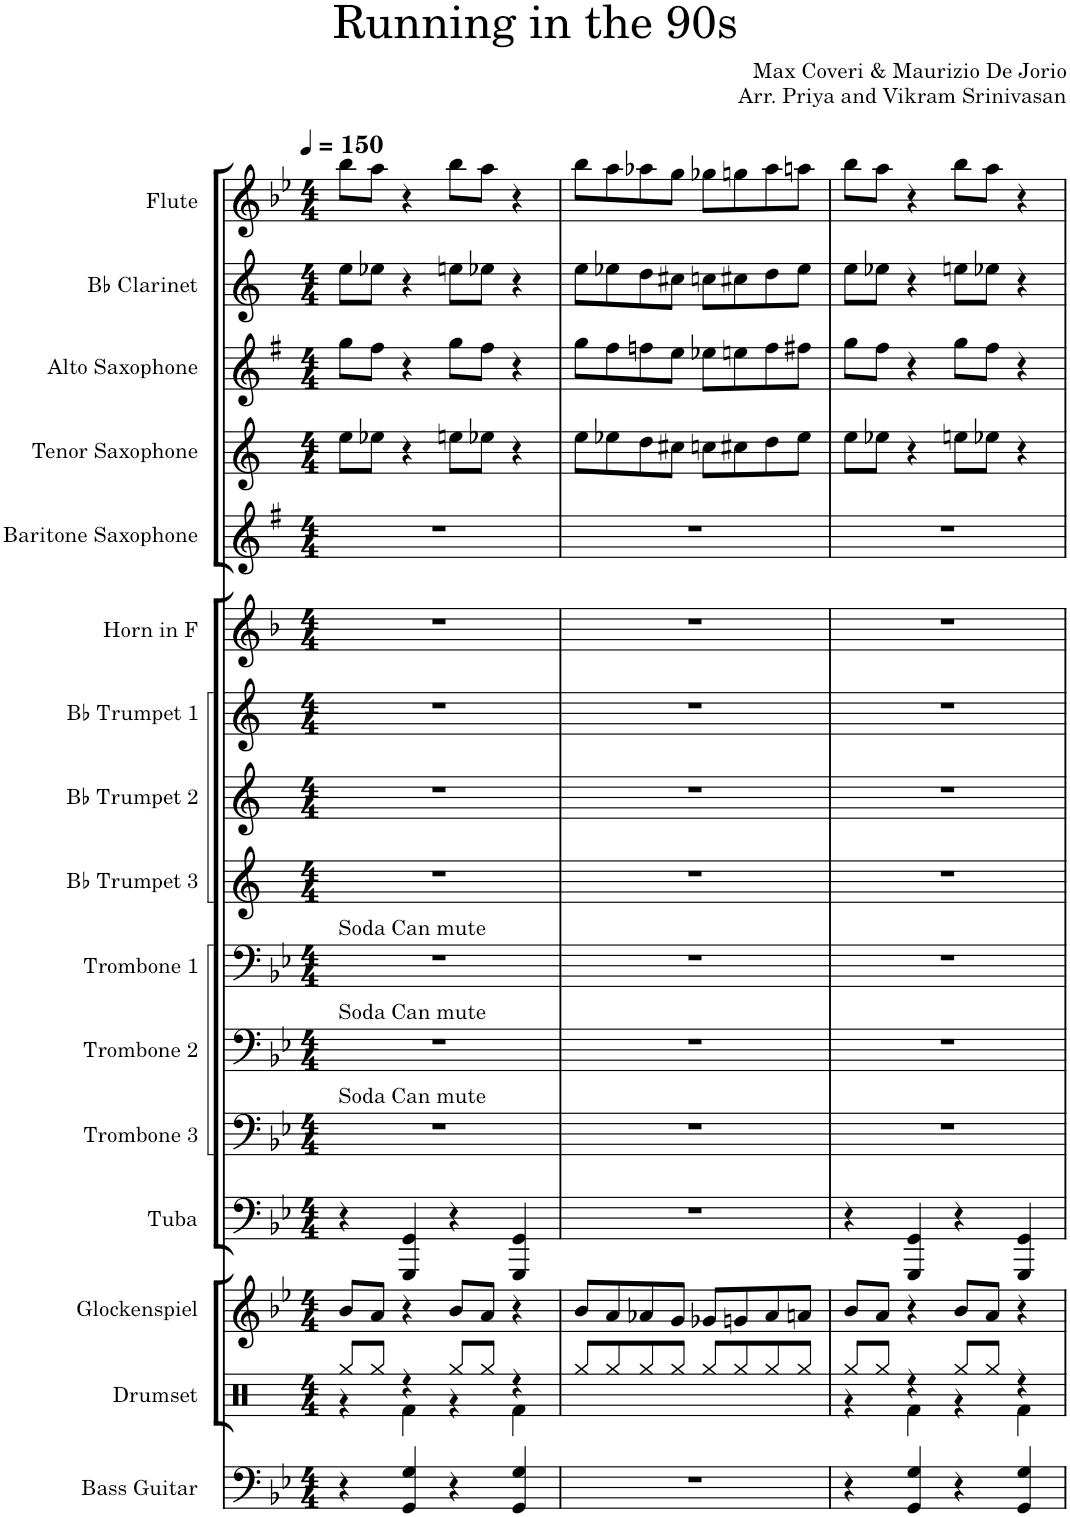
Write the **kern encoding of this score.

**kern	**kern	**kern	**kern	**kern	**kern	**kern	**kern	**kern	**kern	**kern	**kern	**kern	**kern	**kern	**kern
*part16	*part15	*part14	*part13	*part12	*part11	*part10	*part9	*part8	*part7	*part6	*part5	*part4	*part3	*part2	*part1
*staff16	*staff15	*staff14	*staff13	*staff12	*staff11	*staff10	*staff9	*staff8	*staff7	*staff6	*staff5	*staff4	*staff3	*staff2	*staff1
*I"Bass Guitar	*I"Drumset	*I"Glockenspiel	*I"Tuba	*I"Trombone 3	*I"Trombone 2	*I"Trombone 1	*I"Bb Trumpet 3	*I"Bb Trumpet 2	*I"Bb Trumpet 1	*I"Horn in F	*I"Baritone Saxophone	*I"Tenor Saxophone	*I"Alto Saxophone	*I"Bb Clarinet	*I"Flute
*I'B. Guit.	*I'D. Set	*I'Glock.	*I'Tba.	*I'Tbn. 3	*I'Tbn. 2	*I'Tbn. 1	*I'Bb Tpt. 3	*I'Bb Tpt. 2	*I'Bb Tpt. 1	*	*I'Bar. Sax.	*I'T. Sax.	*I'A. Sax.	*I'Bb Cl.	*I'Fl.
*clefF4	*clefX	*clefG2	*clefF4	*clefF4	*clefF4	*clefF4	*clefG2	*clefG2	*clefG2	*clefG2	*clefG2	*clefG2	*clefG2	*clefG2	*clefG2
*Trd7c12	*	*Trd-14c-24	*	*	*	*	*Trd1c2	*Trd1c2	*Trd1c2	*Trd4c7	*Trd12c21	*Trd8c14	*Trd5c9	*Trd1c2	*
*k[b-e-]	*k[]	*k[b-e-]	*k[b-e-]	*k[b-e-]	*k[b-e-]	*k[b-e-]	*k[]	*k[]	*k[]	*k[b-]	*k[f#]	*k[]	*k[f#]	*k[]	*k[b-e-]
*M4/4	*M4/4	*M4/4	*M4/4	*M4/4	*M4/4	*M4/4	*M4/4	*M4/4	*M4/4	*M4/4	*M4/4	*M4/4	*M4/4	*M4/4	*M4/4
*MM150	*MM150	*MM150	*MM150	*MM150	*MM150	*MM150	*MM150	*MM150	*MM150	*MM150	*MM150	*MM150	*MM150	*MM150	*MM150
=1	=1	=1	=1	=1	=1	=1	=1	=1	=1	=1	=1	=1	=1	=1	=1
*	*^	*	*	*	*	*	*	*	*	*	*	*	*	*	*
!	!	!	!	!	!	!	!LO:TX:a:t=Soda Can mute	!	!	!	!	!	!	!	!	!
!	!	!	!	!	!	!LO:TX:a:t=Soda Can mute	!	!	!	!	!	!	!	!	!	!
!	!	!	!	!	!LO:TX:a:t=Soda Can mute	!	!	!	!	!	!	!	!	!	!	!
4r	8Rgg/L	4r	8b-/L	4r	1r	1r	1r	1r	1r	1r	1r	1r	8ee\L	8gg\L	8ee\L	8bb-\L
.	8Rgg/J	.	8a/J	.	.	.	.	.	.	.	.	.	8ee-X\J	8ff#\J	8ee-X\J	8aa\J
4GG/ 4G/	4r	4Rf\	4r	4GGG/ 4GG/	.	.	.	.	.	.	.	.	4r	4r	4r	4r
4r	8Rgg/L	4r	8b-/L	4r	.	.	.	.	.	.	.	.	8een\L	8gg\L	8een\L	8bb-\L
.	8Rgg/J	.	8a/J	.	.	.	.	.	.	.	.	.	8ee-X\J	8ff#\J	8ee-X\J	8aa\J
4GG/ 4G/	4r	4Rf\	4r	4GGG/ 4GG/	.	.	.	.	.	.	.	.	4r	4r	4r	4r
*	*v	*v	*	*	*	*	*	*	*	*	*	*	*	*	*	*
=2	=2	=2	=2	=2	=2	=2	=2	=2	=2	=2	=2	=2	=2	=2	=2
1r	8Rgg/L	8b-/L	1r	1r	1r	1r	1r	1r	1r	1r	1r	8ee\L	8gg\L	8ee\L	8bb-\L
.	8Rgg/	8a/	.	.	.	.	.	.	.	.	.	8ee-X\	8ff#\	8ee-X\	8aa\
.	8Rgg/	8a-X/	.	.	.	.	.	.	.	.	.	8dd\	8ffn\	8dd\	8aa-X\
.	8Rgg/J	8g/J	.	.	.	.	.	.	.	.	.	8cc#X\J	8ee\J	8cc#X\J	8gg\J
.	8Rgg/L	8g-X/L	.	.	.	.	.	.	.	.	.	8ccn\L	8ee-X\L	8ccn\L	8gg-X\L
.	8Rgg/	8gn/	.	.	.	.	.	.	.	.	.	8cc#X\	8een\	8cc#X\	8ggn\
.	8Rgg/	8a-/	.	.	.	.	.	.	.	.	.	8dd\	8ff\	8dd\	8aa-\
.	8Rgg/J	8an/J	.	.	.	.	.	.	.	.	.	8ee-\J	8ff#X\J	8ee-\J	8aan\J
=3	=3	=3	=3	=3	=3	=3	=3	=3	=3	=3	=3	=3	=3	=3	=3
*	*^	*	*	*	*	*	*	*	*	*	*	*	*	*	*
4r	8Rgg/L	4r	8b-/L	4r	1r	1r	1r	1r	1r	1r	1r	1r	8ee\L	8gg\L	8ee\L	8bb-\L
.	8Rgg/J	.	8a/J	.	.	.	.	.	.	.	.	.	8ee-X\J	8ff#\J	8ee-X\J	8aa\J
4GG/ 4G/	4r	4Rf\	4r	4GGG/ 4GG/	.	.	.	.	.	.	.	.	4r	4r	4r	4r
4r	8Rgg/L	4r	8b-/L	4r	.	.	.	.	.	.	.	.	8een\L	8gg\L	8een\L	8bb-\L
.	8Rgg/J	.	8a/J	.	.	.	.	.	.	.	.	.	8ee-X\J	8ff#\J	8ee-X\J	8aa\J
4GG/ 4G/	4r	4Rf\	4r	4GGG/ 4GG/	.	.	.	.	.	.	.	.	4r	4r	4r	4r
*	*v	*v	*	*	*	*	*	*	*	*	*	*	*	*	*	*
=	=	=	=	=	=	=	=	=	=	=	=	=	=	=	=
*-	*-	*-	*-	*-	*-	*-	*-	*-	*-	*-	*-	*-	*-	*-	*-
